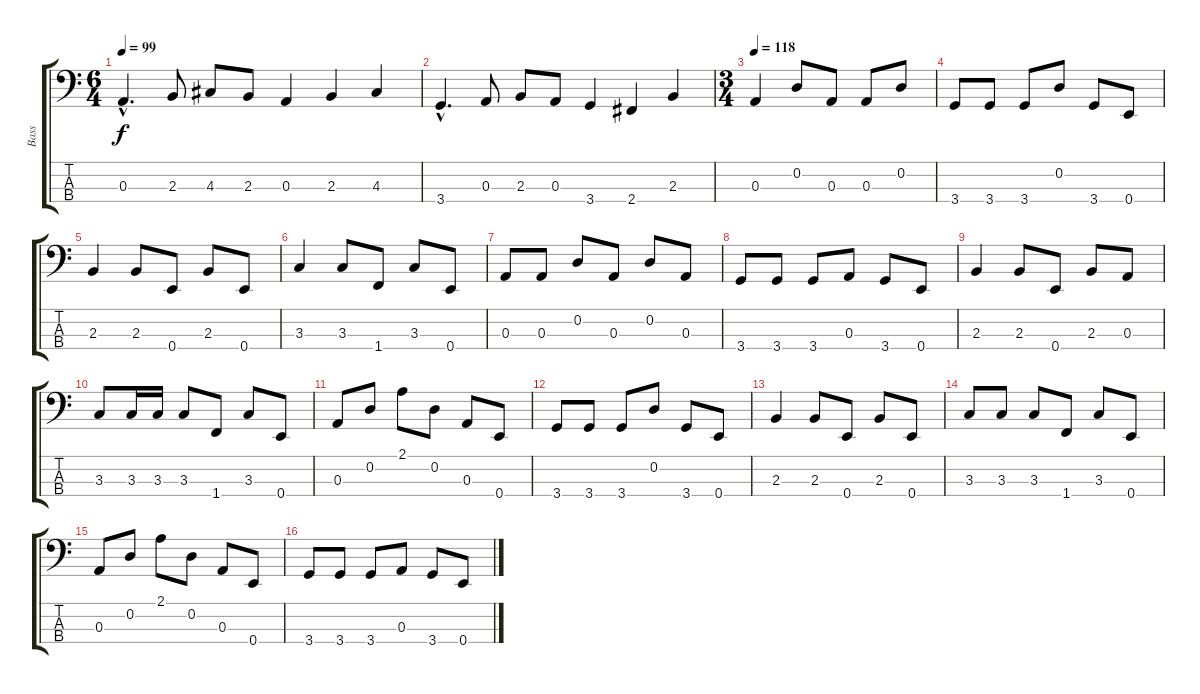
\track ("Bass" "Bass") {instrument electricbasspick}
\staff {score tabs}
\tuning (G2 D2 A1 E1) {hide}
\ts (6 4)
\tempo 99
\clef f4
\ks c
0.3{hac}.4{d dy f} 2.3.8 4.3.8 2.3.8 0.3.4 2.3.4 4.3.4 |
3.4{hac}.4{d} 0.3.8 2.3.8 0.3.8 3.4.4 2.4.4 2.3.4 |
\ts (3 4)
\tempo 118
0.3.4 0.2.8 0.3.8 0.3.8 0.2.8 |
3.4.8 3.4.8 3.4.8 0.2.8 3.4.8 0.4.8 |
2.3.4 2.3.8 0.4.8 2.3.8 0.4.8 |
3.3.4 3.3.8 1.4.8 3.3.8 0.4.8 |
0.3.8 0.3.8 0.2.8 0.3.8 0.2.8 0.3.8 |
3.4.8 3.4.8 3.4.8 0.3.8 3.4.8 0.4.8 |
2.3.4 2.3.8 0.4.8 2.3.8 0.3.8 |
3.3.8 3.3.16 3.3.16 3.3.8 1.4.8 3.3.8 0.4.8 |
0.3.8 0.2.8 2.1.8 0.2.8 0.3.8 0.4.8 |
3.4.8 3.4.8 3.4.8 0.2.8 3.4.8 0.4.8 |
2.3.4 2.3.8 0.4.8 2.3.8 0.4.8 |
3.3.8 3.3.8 3.3.8 1.4.8 3.3.8 0.4.8 |
0.3.8 0.2.8 2.1.8 0.2.8 0.3.8 0.4.8 |
3.4.8 3.4.8 3.4.8 0.3.8 3.4.8 0.4.8
